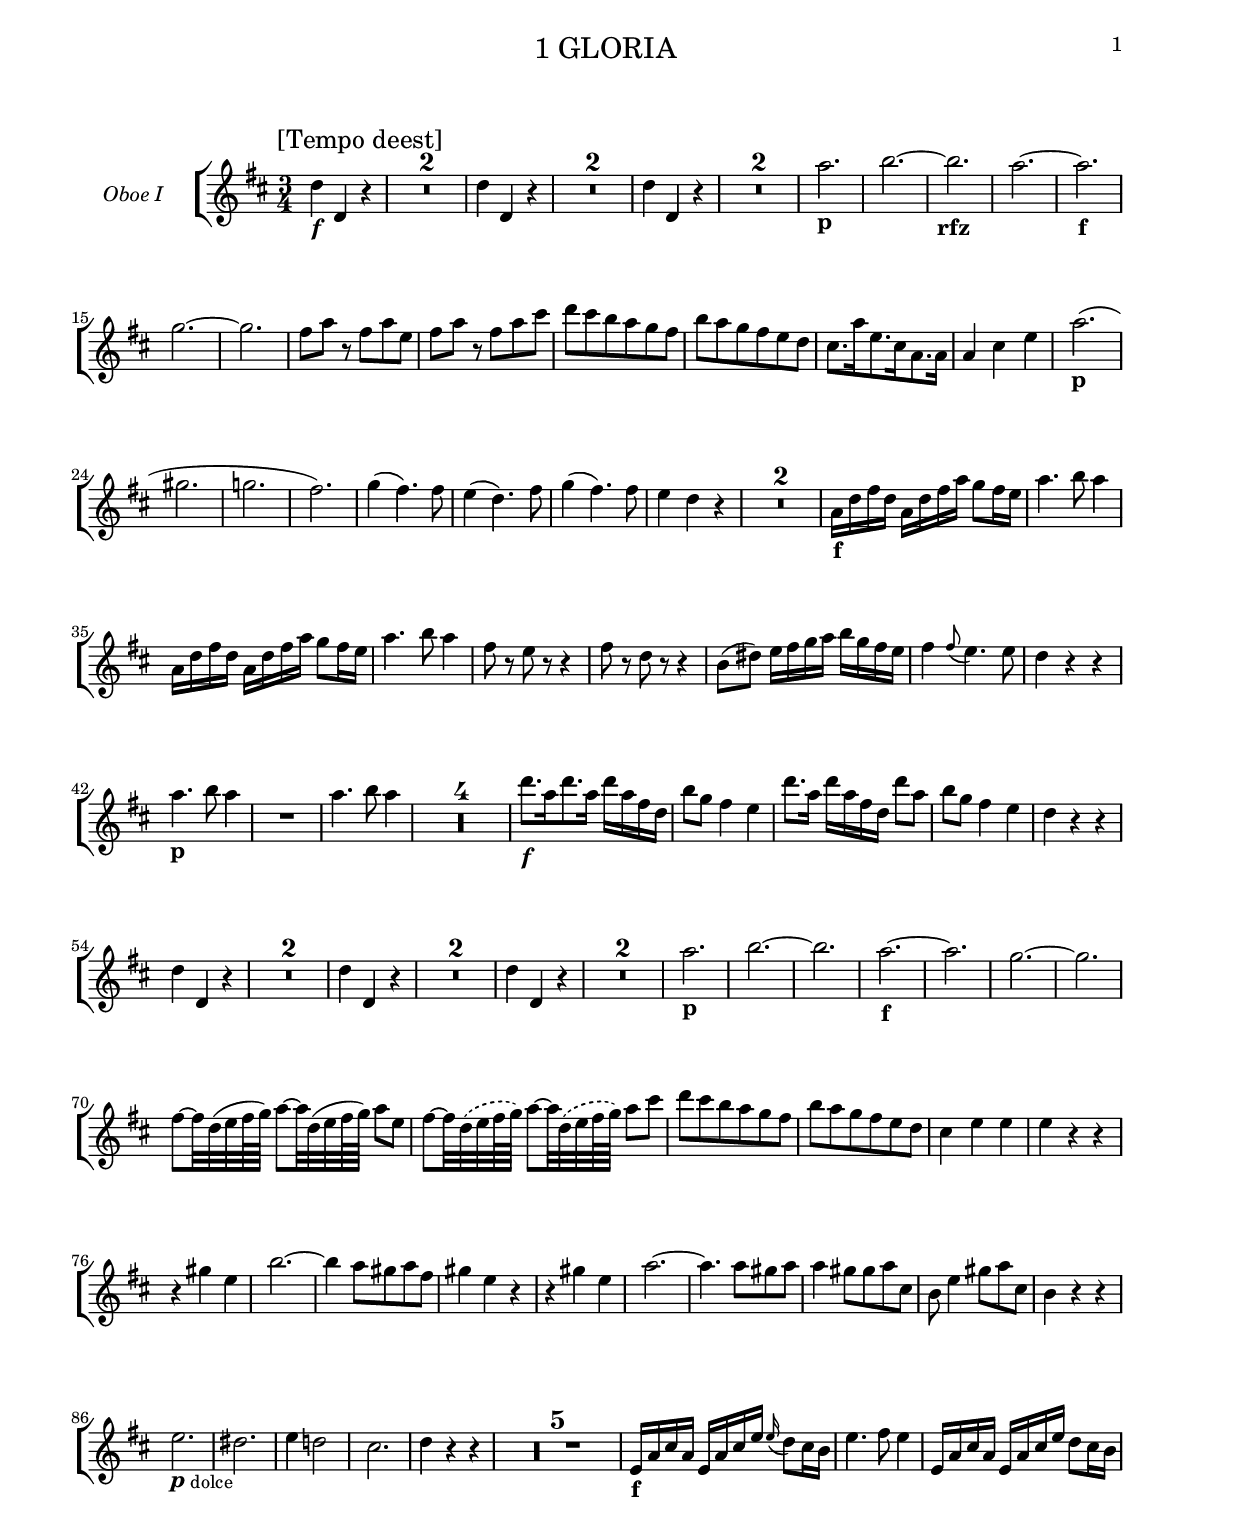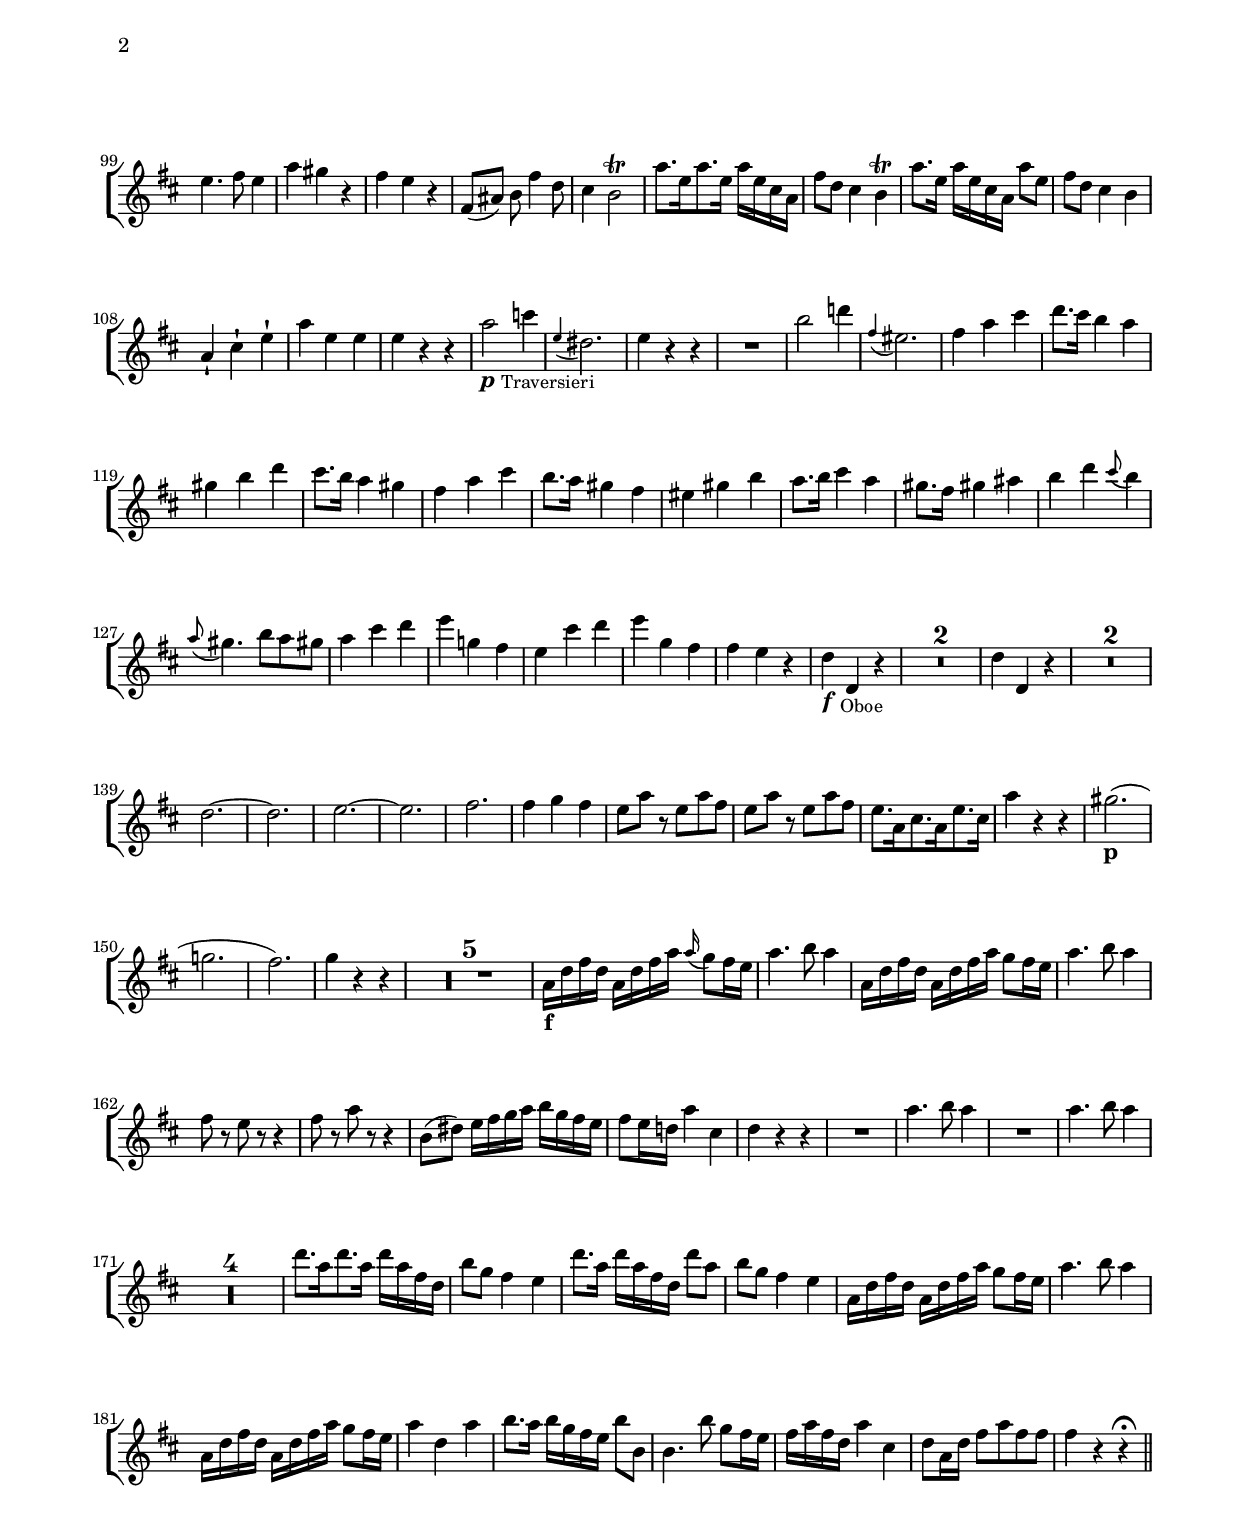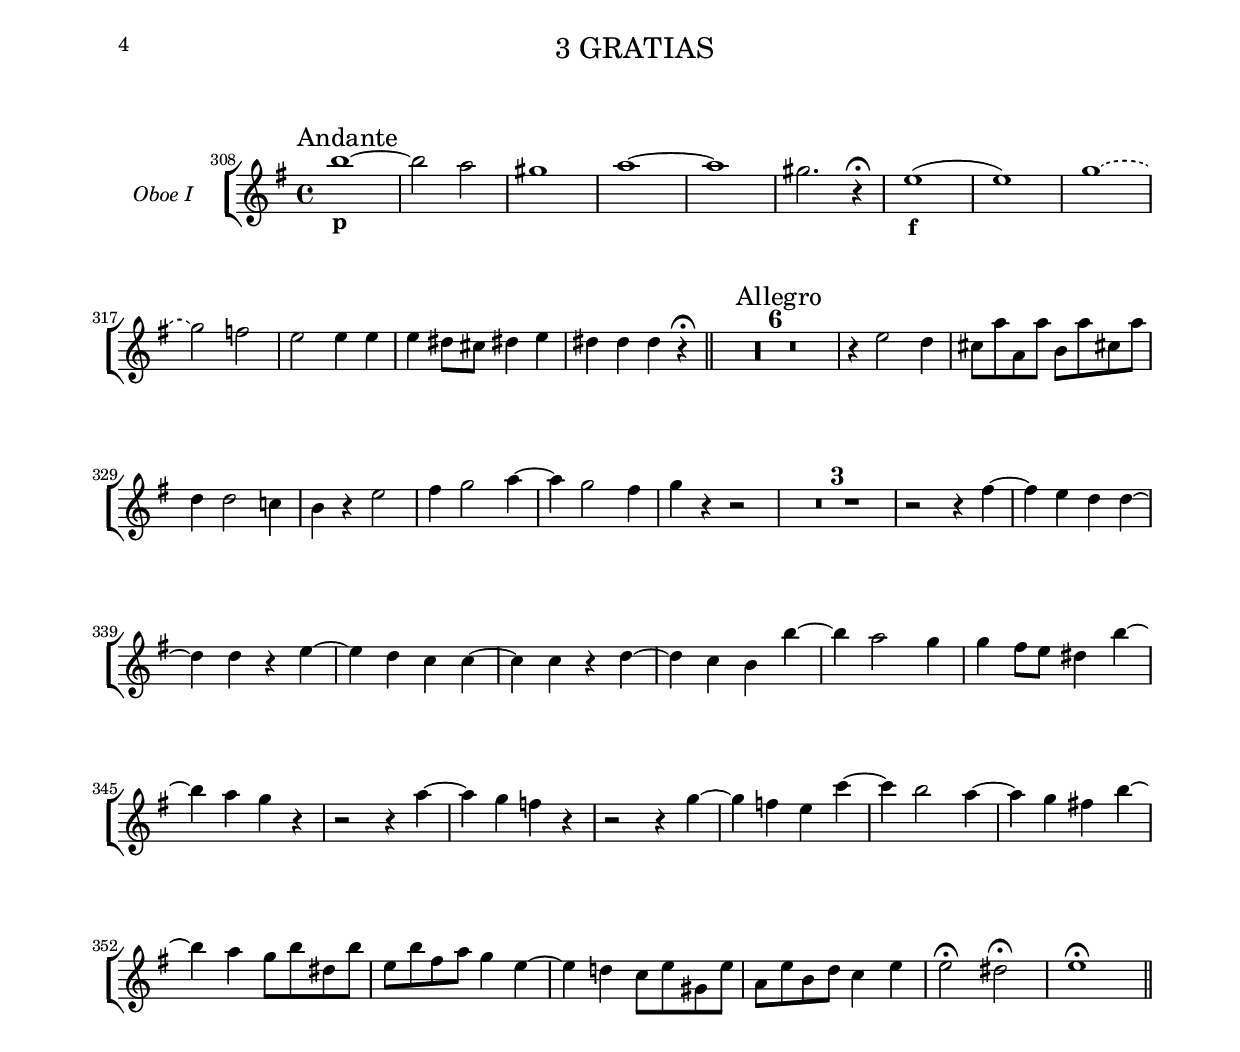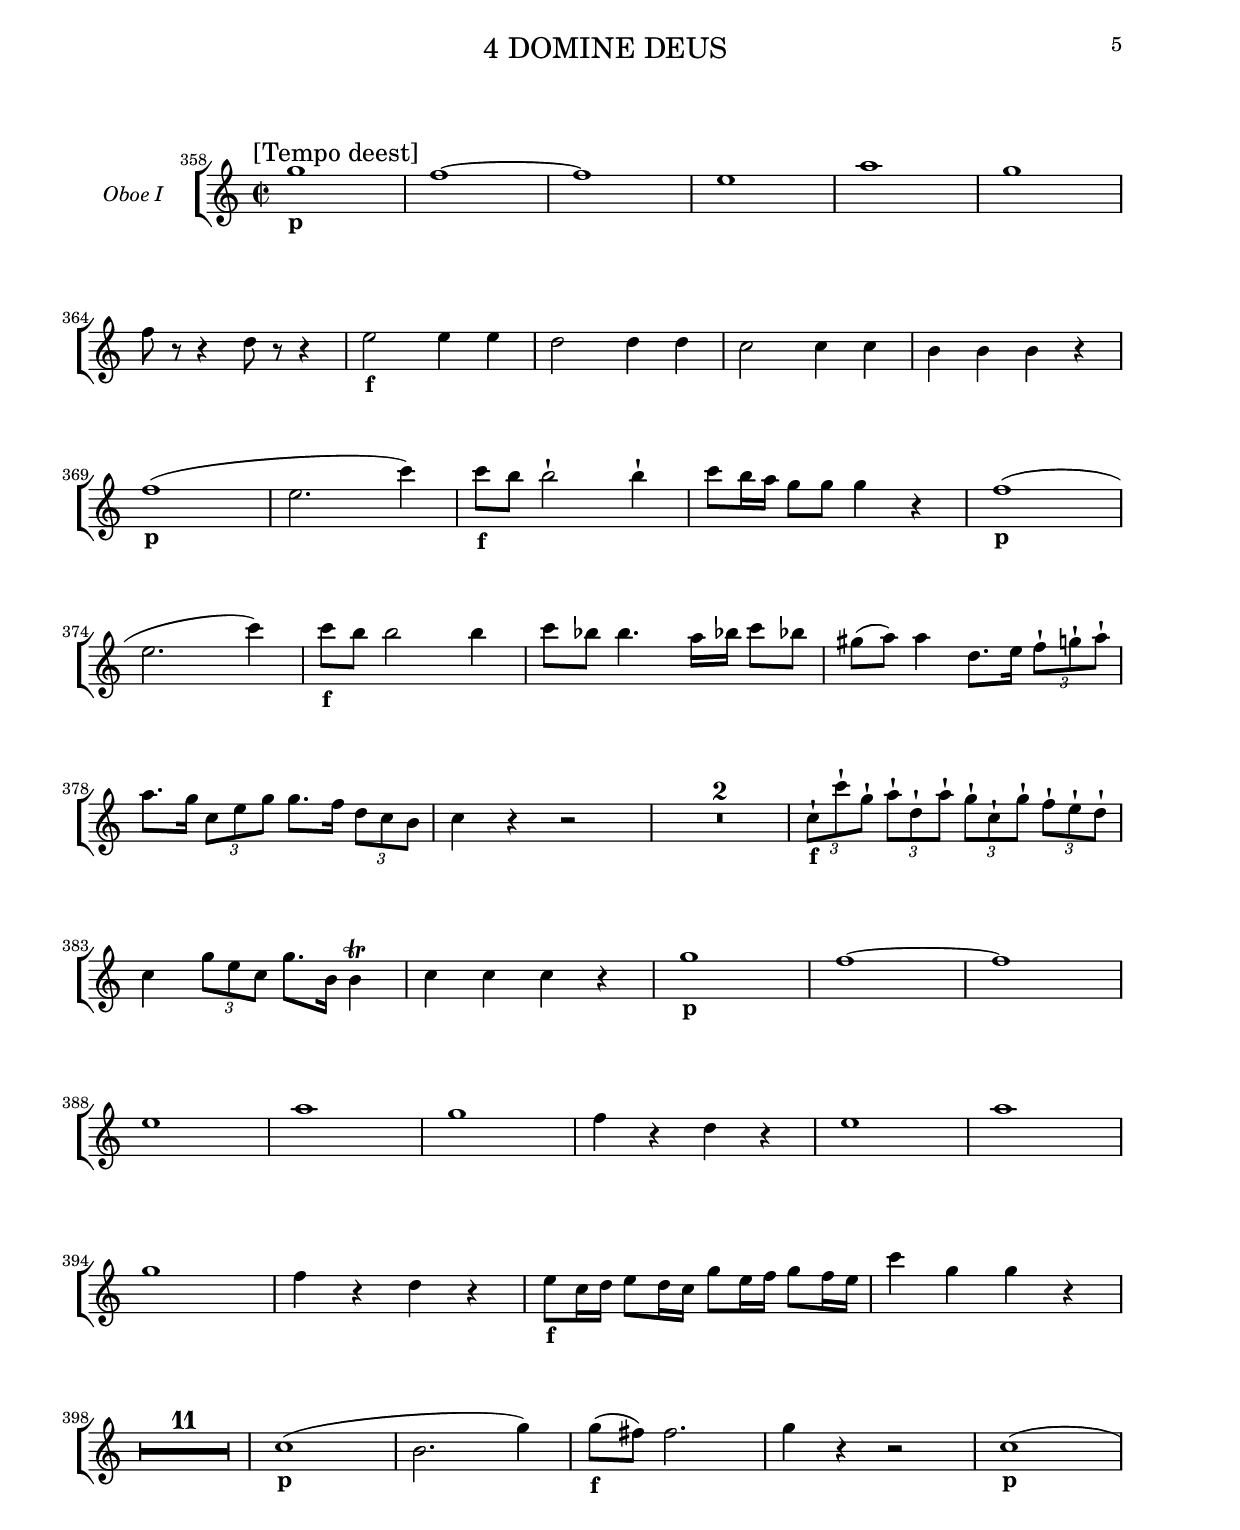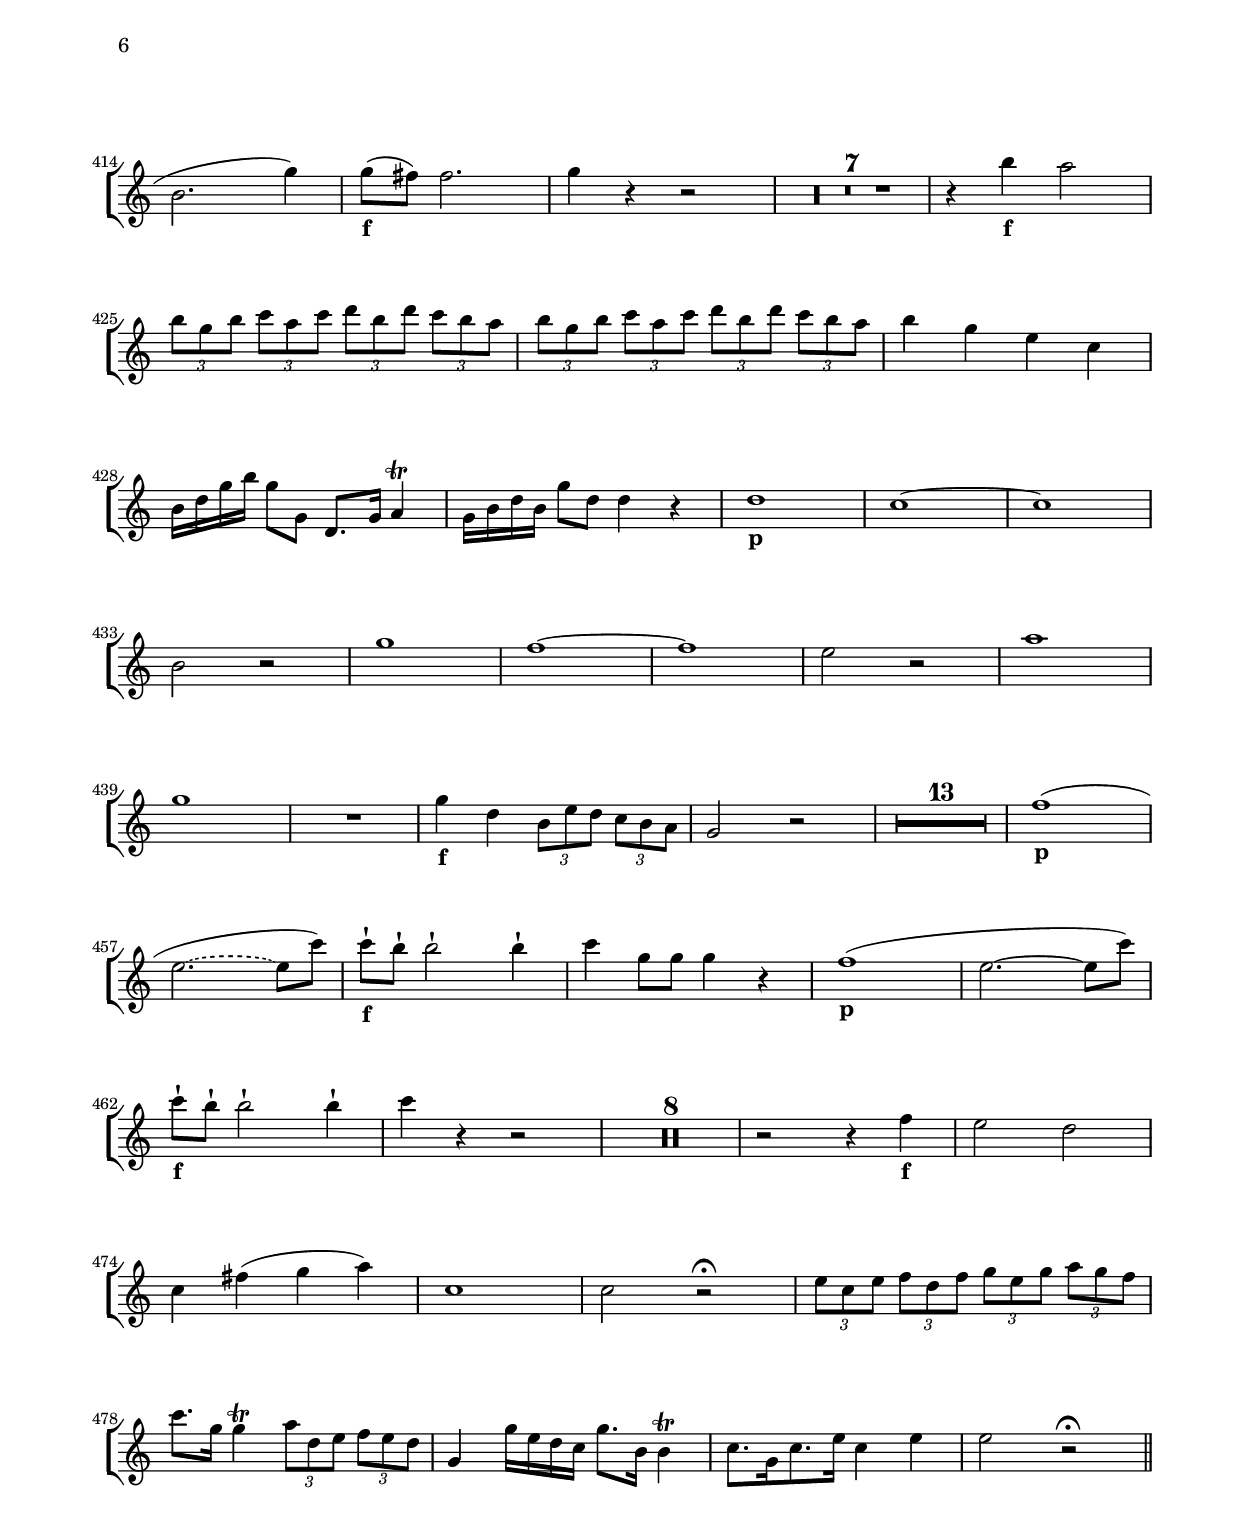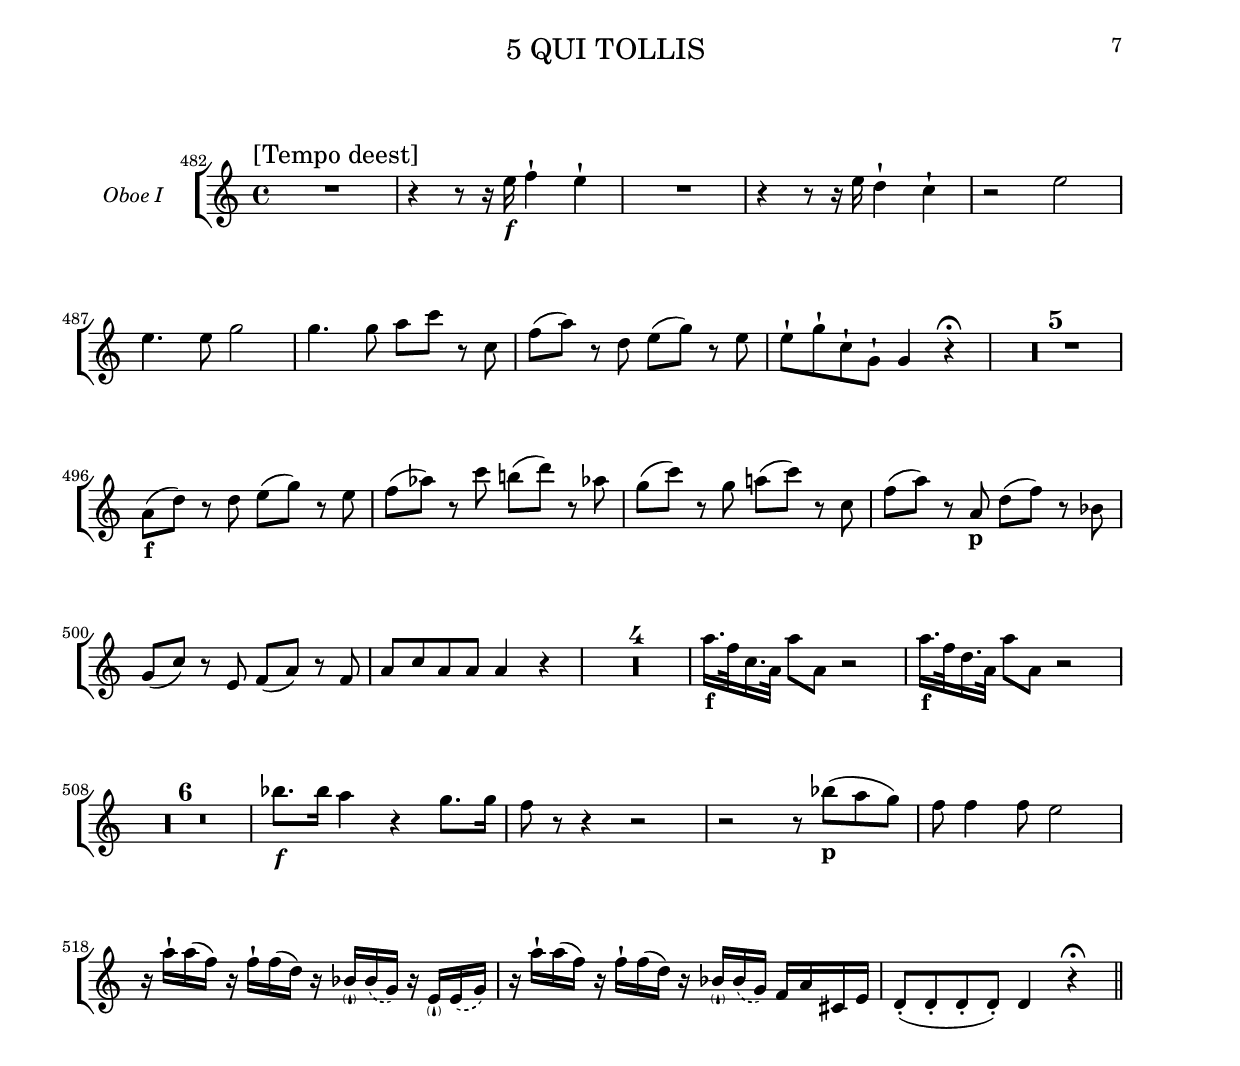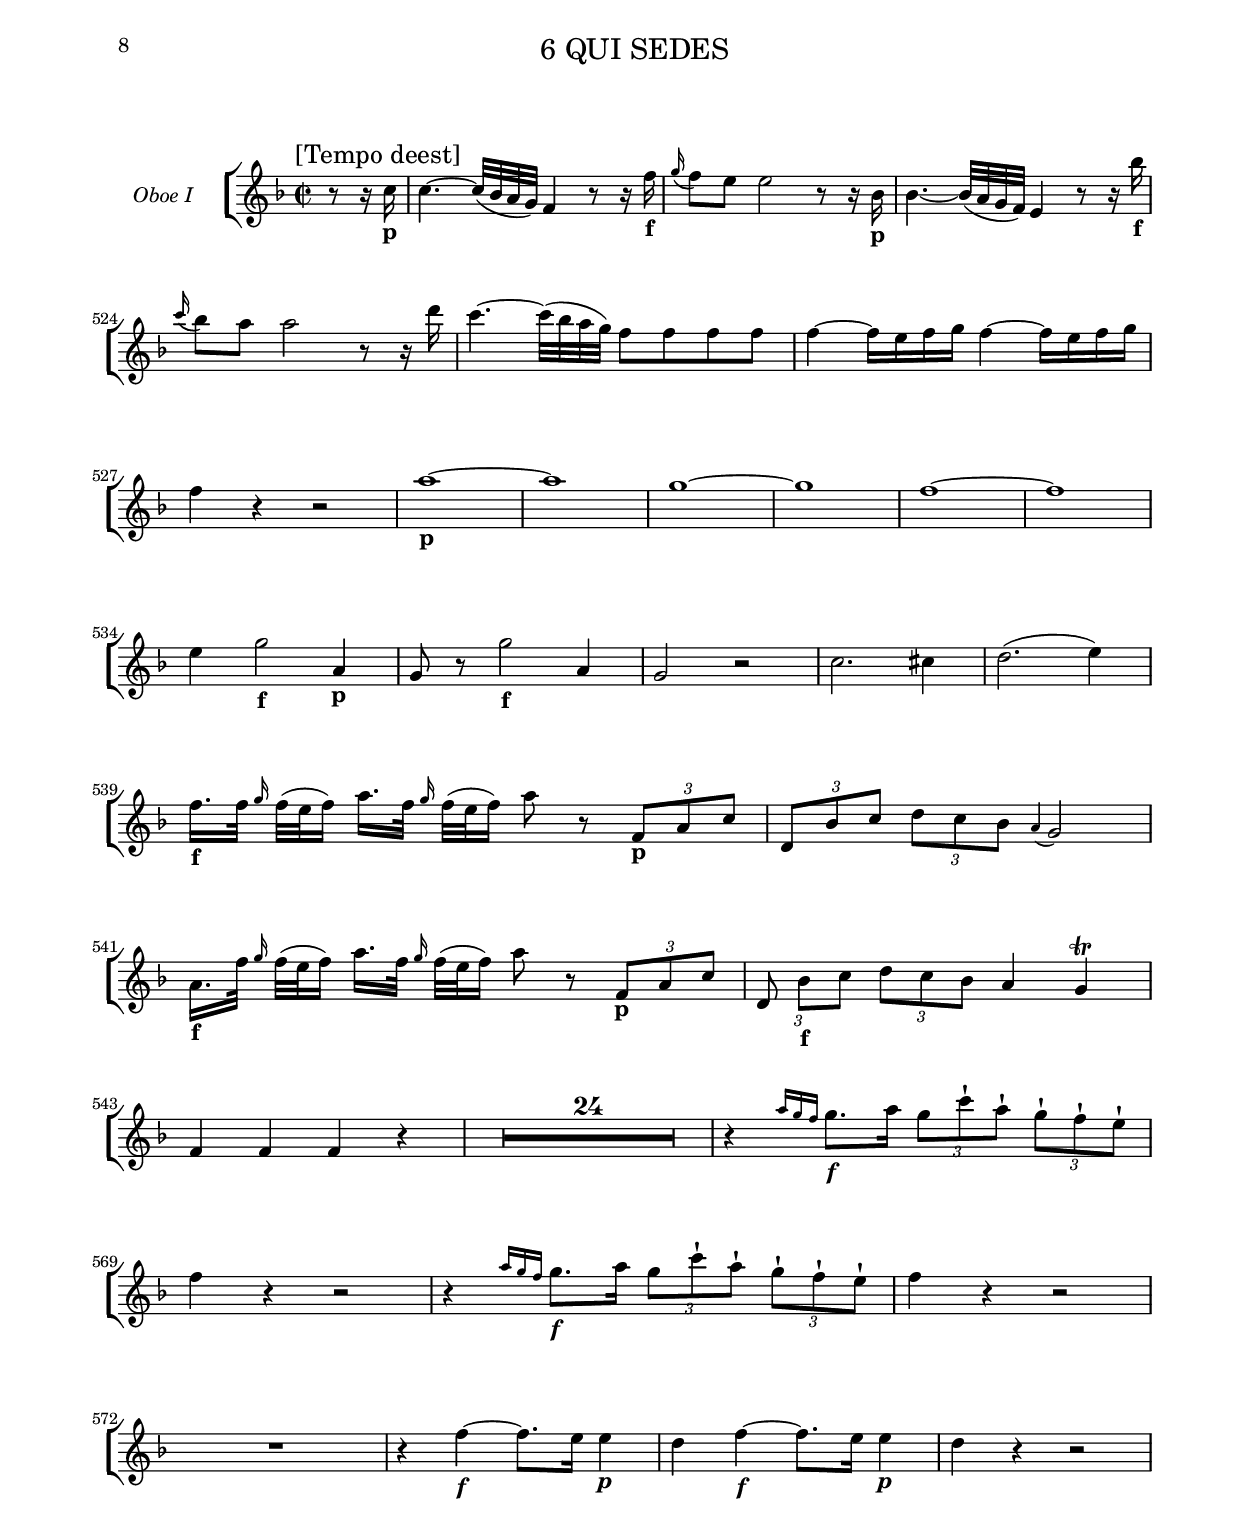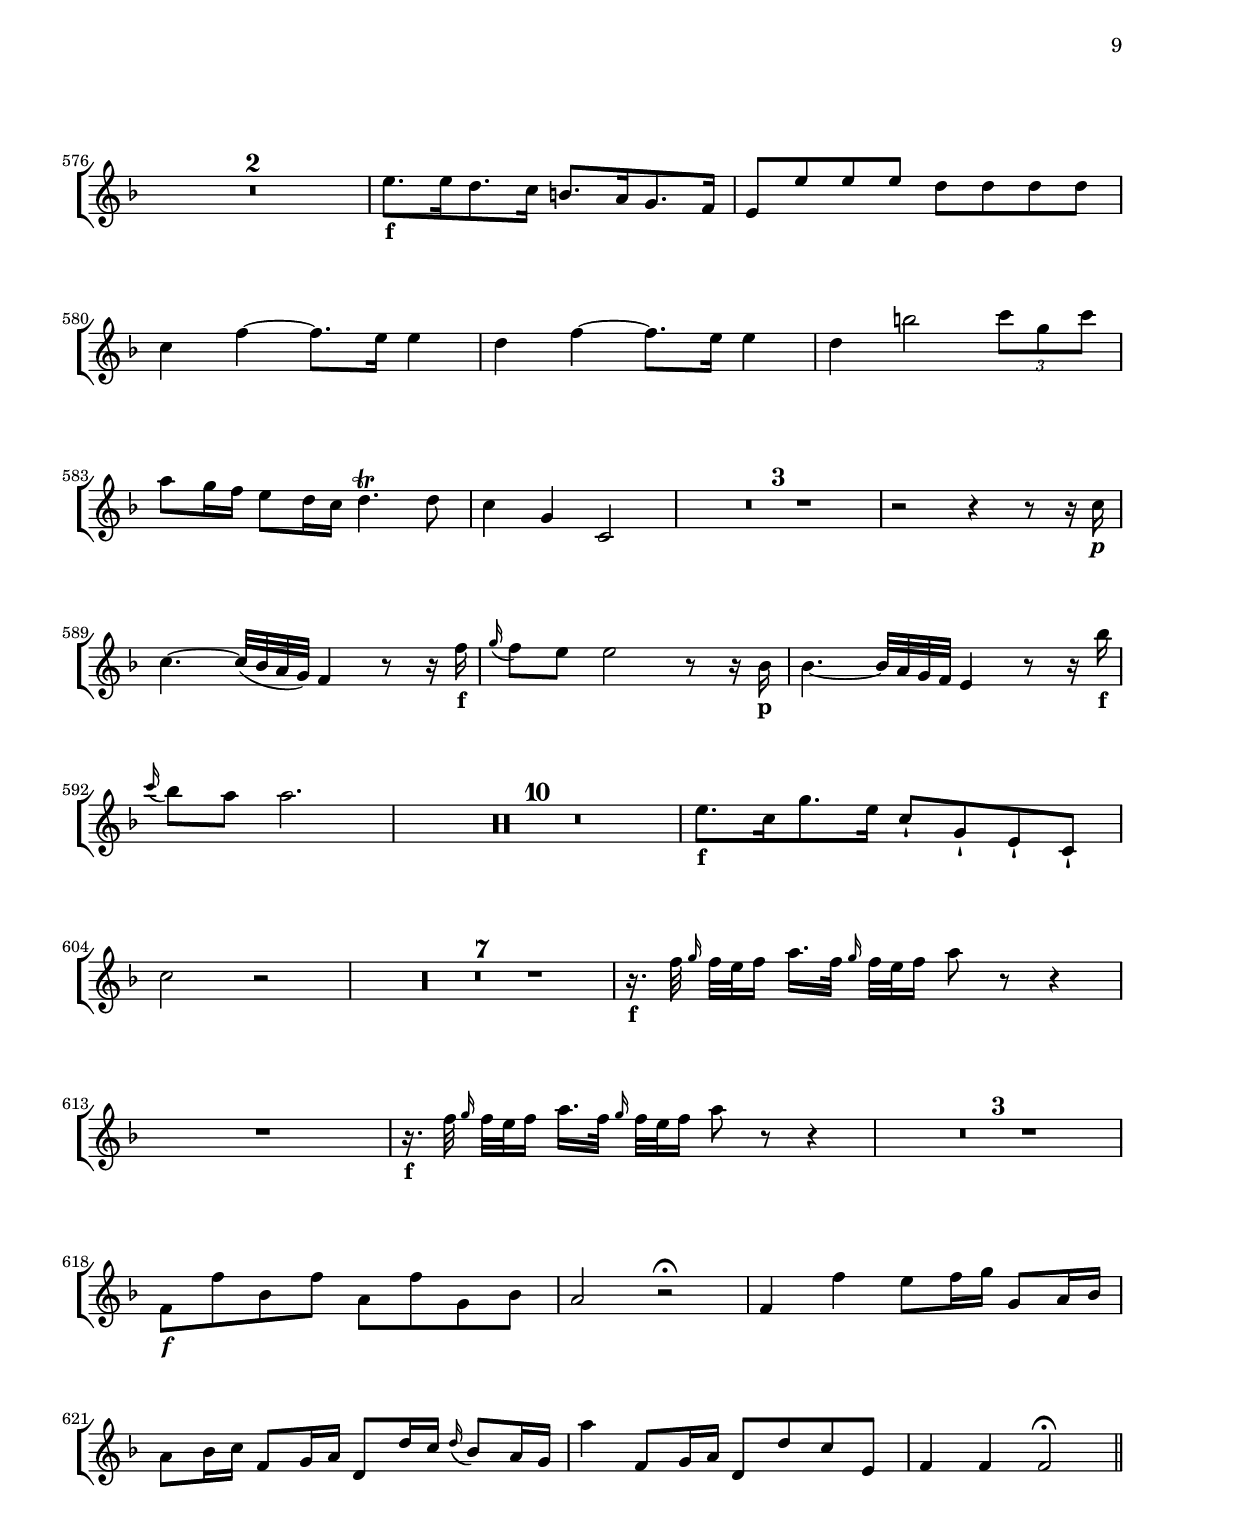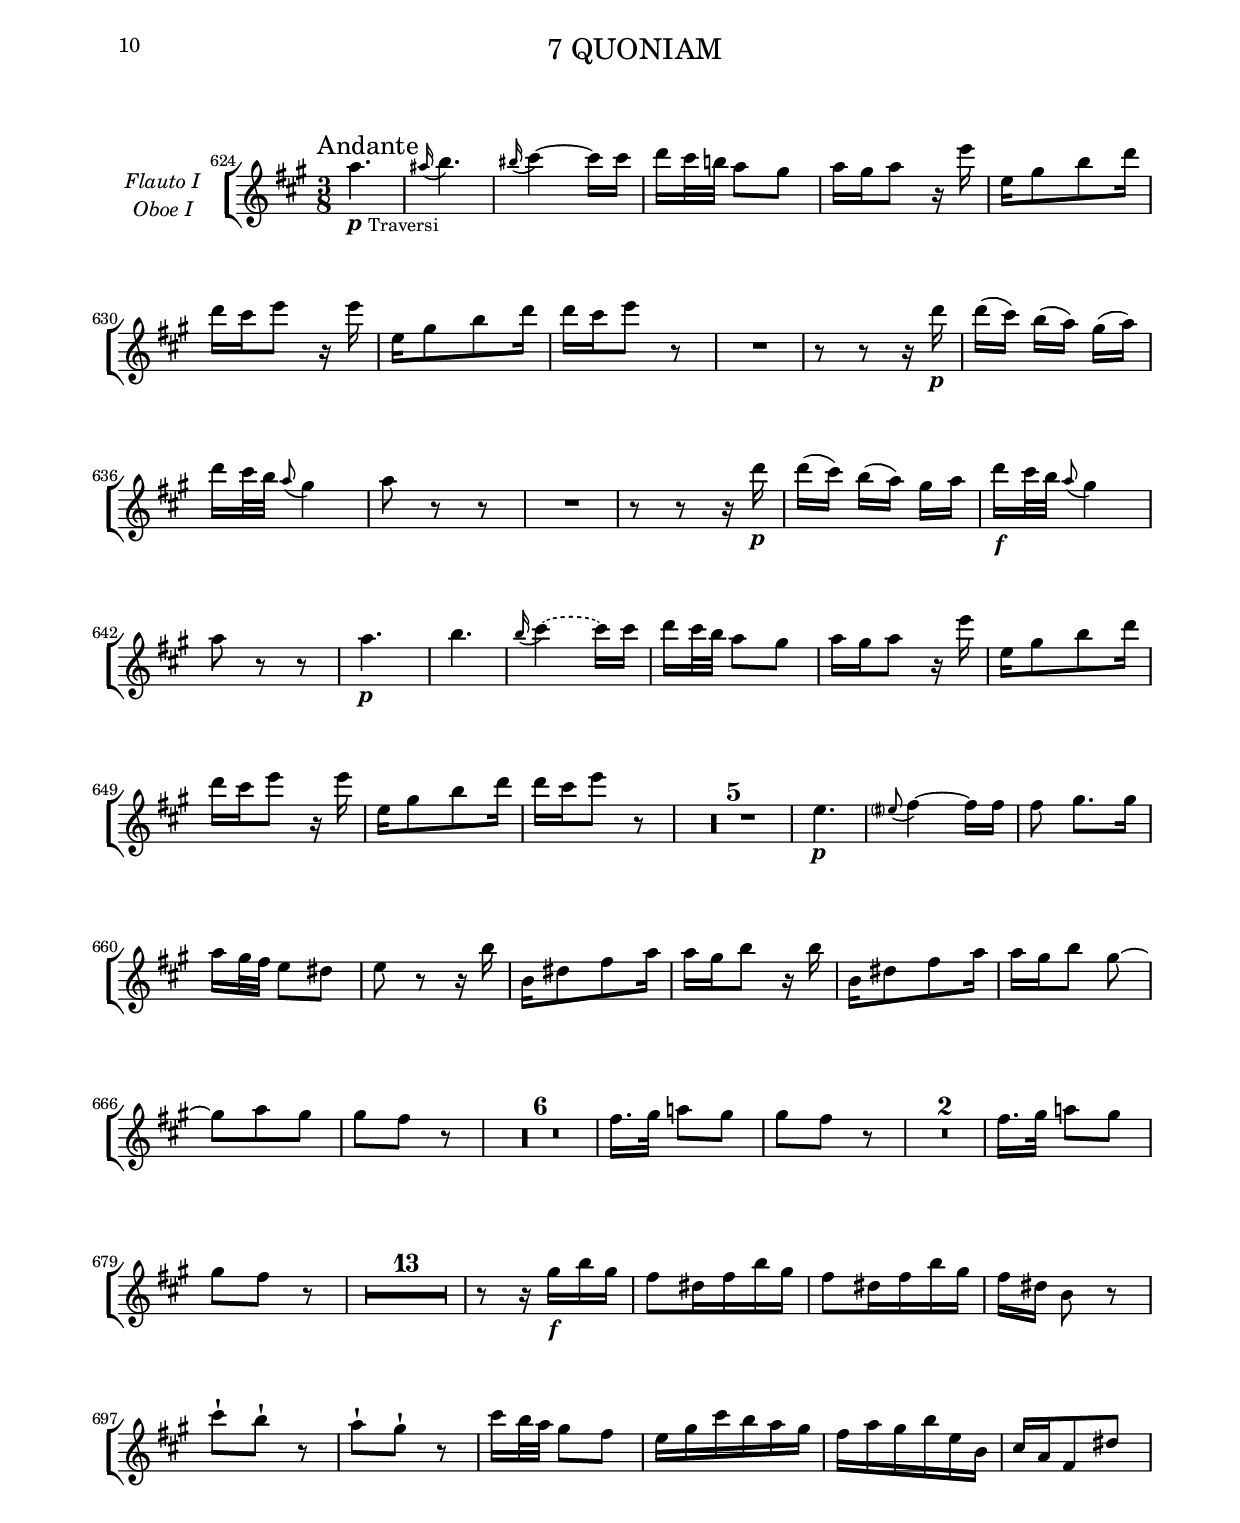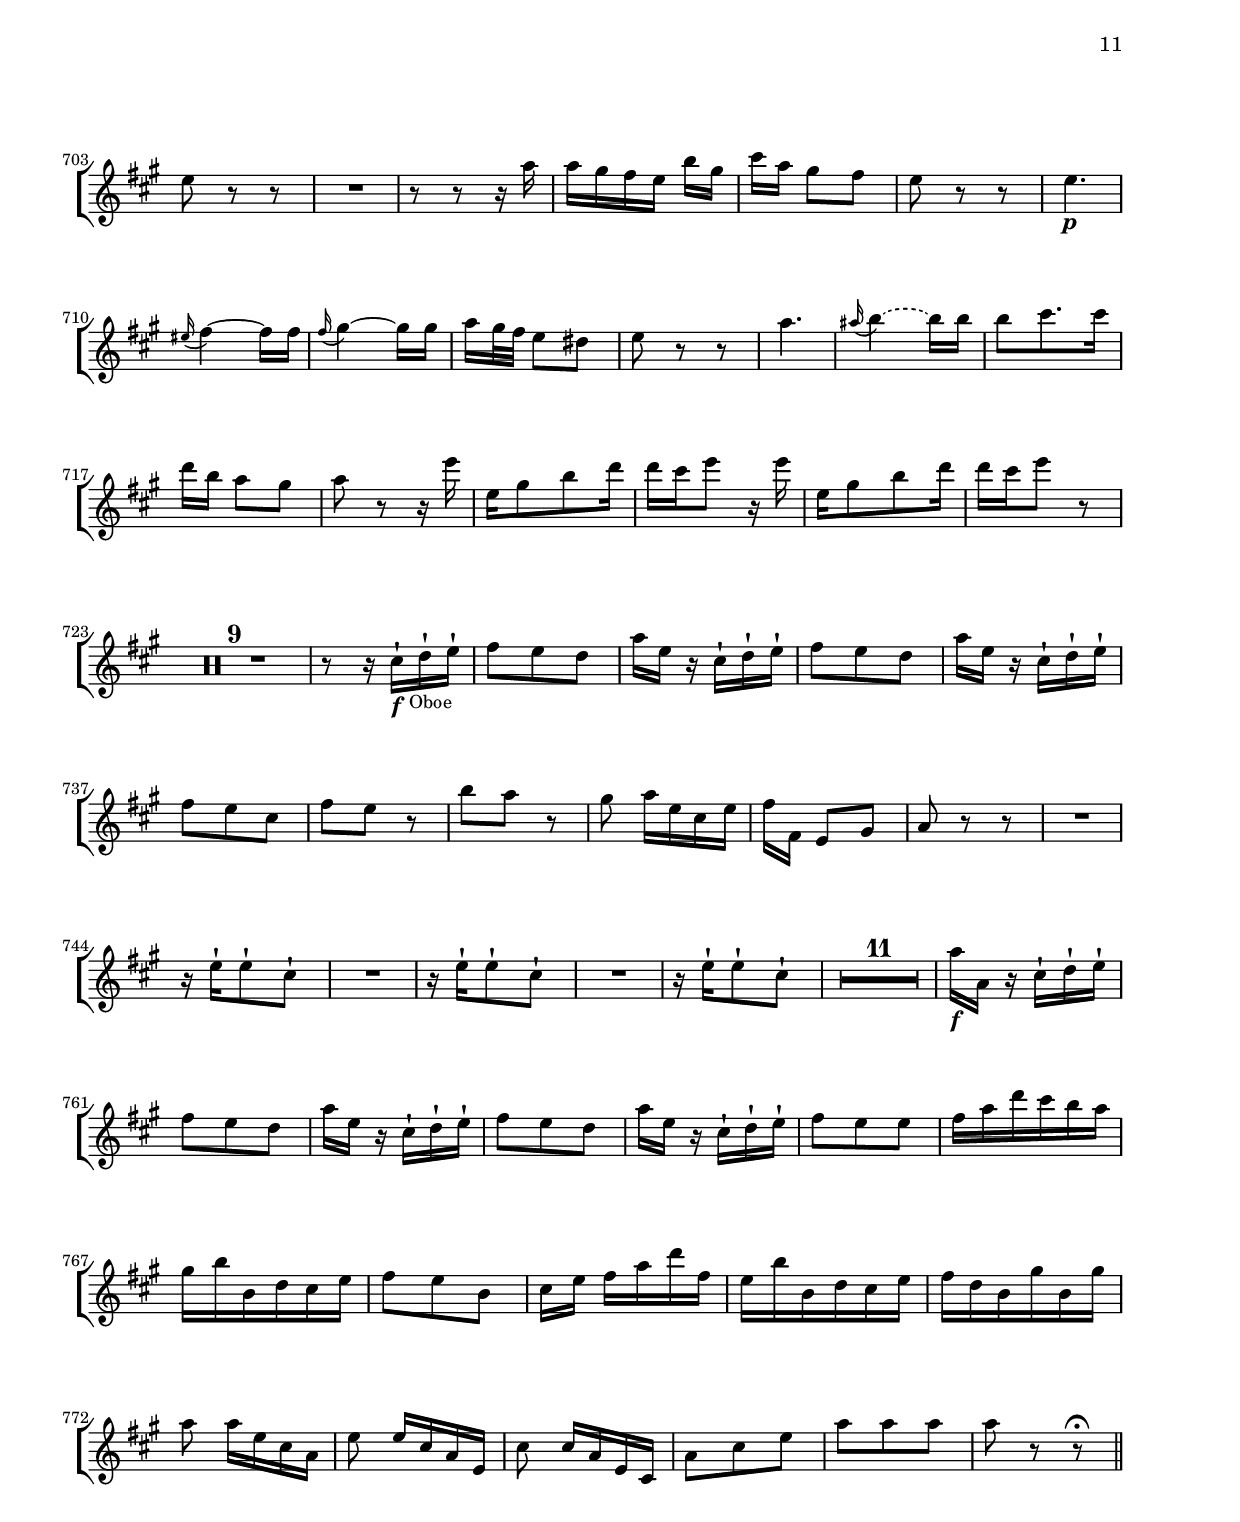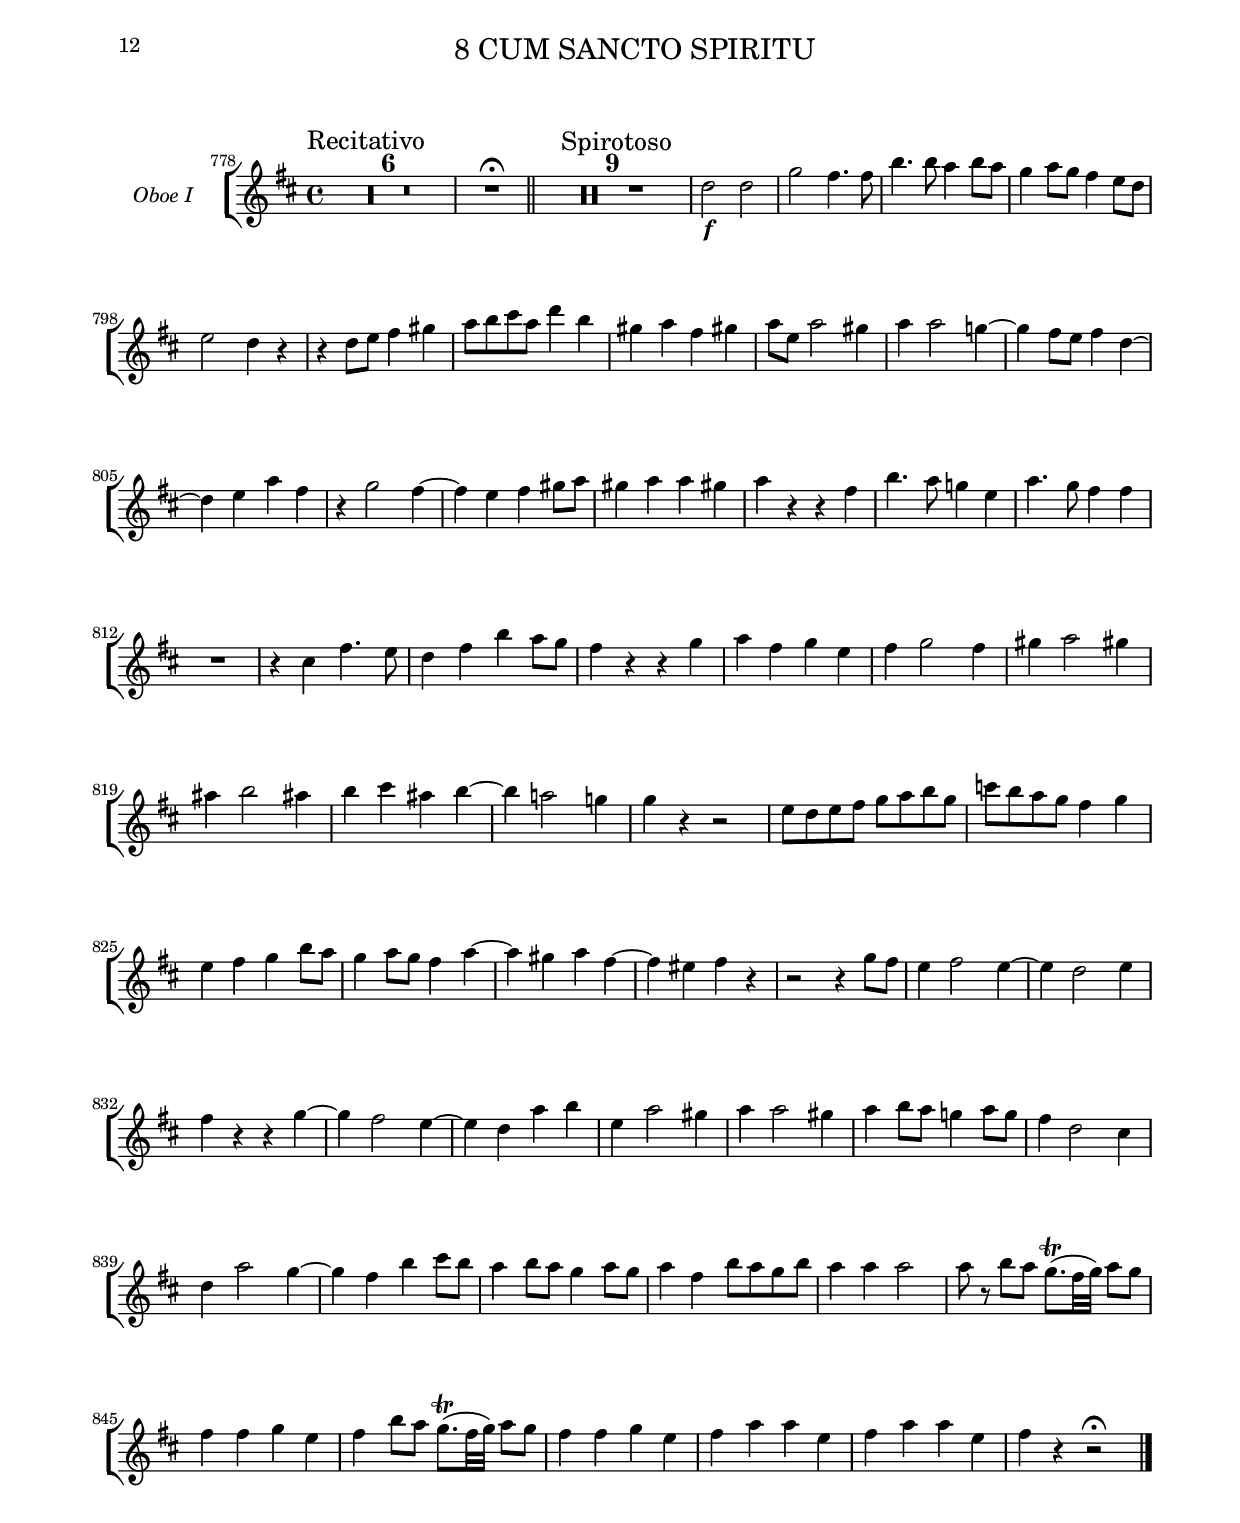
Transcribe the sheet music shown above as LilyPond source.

% (c) 2018 by Wolfgang Esser-Skala.
% This file is licensed under the Creative Commons Attribution-NonCommercial-ShareAlike 4.0 International License.
% To view a copy of this license, visit http://creativecommons.org/licenses/by-nc-sa/4.0/.

\version "2.18.0"

\include "../definitions.ly"

\paper {
	#(set-paper-size "a4" 'portrait)
	indent = 2\cm
	top-margin = 1.5\cm
	system-separator-markup = ##f
	system-system-spacing =
    #'((basic-distance . 17)
       (minimum-distance . 17)
       (padding . -100)
       (stretchability . 0))
	
	top-system-spacing =
    #'((basic-distance . 17)
       (minimum-distance . 17)
       (padding . -100)
       (stretchability . 0))
	
	top-markup-spacing =
    #'((basic-distance . 0)
       (minimum-distance . 0)
       (padding . -100)
       (stretchability . 0))
		
	markup-system-spacing =
    #'((basic-distance . 17)
       (minimum-distance . 17)
       (padding . -100)
       (stretchability . 0))
	
	last-bottom-spacing =
    #'((basic-distance . 0)
       (minimum-distance . 0)
       (padding . 0)
       (stretchability . 1.0e7))
	
	systems-per-page = #9
}

#(set-global-staff-size 17.82)


\book {
	\bookpart {
		\header {
			movement = "1 GLORIA"
		}
		\score {
			<<
				\new StaffGroup <<
					\new Staff {
						\set Staff.instrumentName = "Oboe I"
						\GloriaOboeI
					}
				>>
			>>
		}
	}
	\bookpart {
		\header {
			movement = "2 LAUDAMUS TE"
		}
		\score {
			<<
				\new StaffGroup <<
					\new Staff {
						\set Staff.instrumentName = "Oboe I"
						\LaudamusOboeI
					}
				>>
			>>
		}
	}
	\bookpart {
		\header {
			movement = "3 GRATIAS"
		}
		\paper { systems-per-page = #6 }
		\score {
			<<
				\new StaffGroup <<
					\new Staff {
						\set Staff.instrumentName = "Oboe I"
						\GratiasOboeI
					}
				>>
			>>
		}
	}
	\bookpart {
		\header {
			movement = "4 DOMINE DEUS"
		}
		\score {
			<<
				\new StaffGroup <<
					\new Staff {
						\set Staff.instrumentName = "Oboe I"
						\DomineDeusOboeI
					}
				>>
			>>
		}
	}
	\bookpart {
		\header {
			movement = "5 QUI TOLLIS"
		}
		\paper { systems-per-page = #6 }
		\score {
			<<
				\new StaffGroup <<
					\new Staff {
						\set Staff.instrumentName = "Oboe I"
						\QuiTollisOboeI
					}
				>>
			>>
		}
	}
	\bookpart {
		\header {
			movement = "6 QUI SEDES"
		}
		\score {
			<<
				\new StaffGroup <<
					\new Staff {
						\set Staff.instrumentName = "Oboe I"
						\QuiSedesOboeI
					}
				>>
			>>
		}
	}
	\bookpart {
		\header {
			movement = "7 QUONIAM"
		}
		\score {
			<<
				\new StaffGroup <<
					\new Staff {
						\set Staff.instrumentName = \markup { \center-column { "Flauto I" "Oboe I" } }
						\QuoniamOboeI
					}
				>>
			>>
		}
	}
	\bookpart {
		\header {
			movement = "8 CUM SANCTO SPIRITU"
		}
		\score {
			<<
				\new StaffGroup <<
					\new Staff {
						\set Staff.instrumentName = "Oboe I"
						\CumSanctoOboeI
					}
				>>
			>>
		}
	}
}